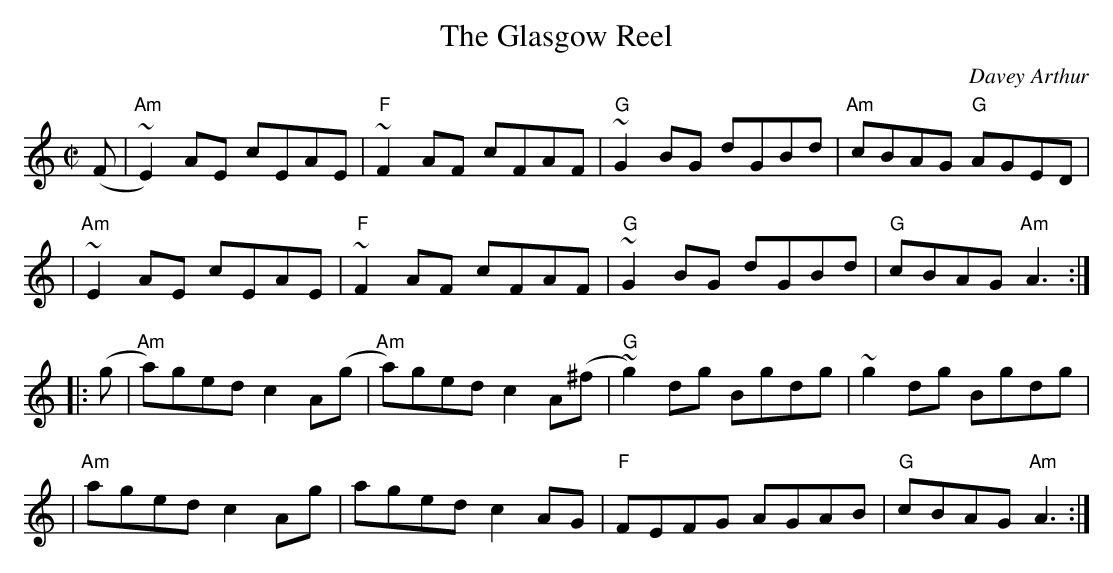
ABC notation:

X:1
T: The Glasgow Reel
C: Davey Arthur
M: C|
L: 1/8
K: Am
(F \
| "Am"~E2) AE cEAE | "F"~F2 AF cFAF | "G"~G2 BG dGBd | "Am"cBAG "G"AGED |
| "Am"~E2 AE cEAE | "F"~F2 AF cFAF | "G"~G2 BG dGBd | "G"cBAG "Am"A3 :|
|: (g \
| "Am"a)ged c2A(g | "Am"a)ged c2A(^f | "G"~g2)dg Bgdg | ~g2dg Bgdg |
| "Am"aged c2Ag | aged c2AG | "F"FEFG AGAB | "G"cBAG "Am"A3 :|
